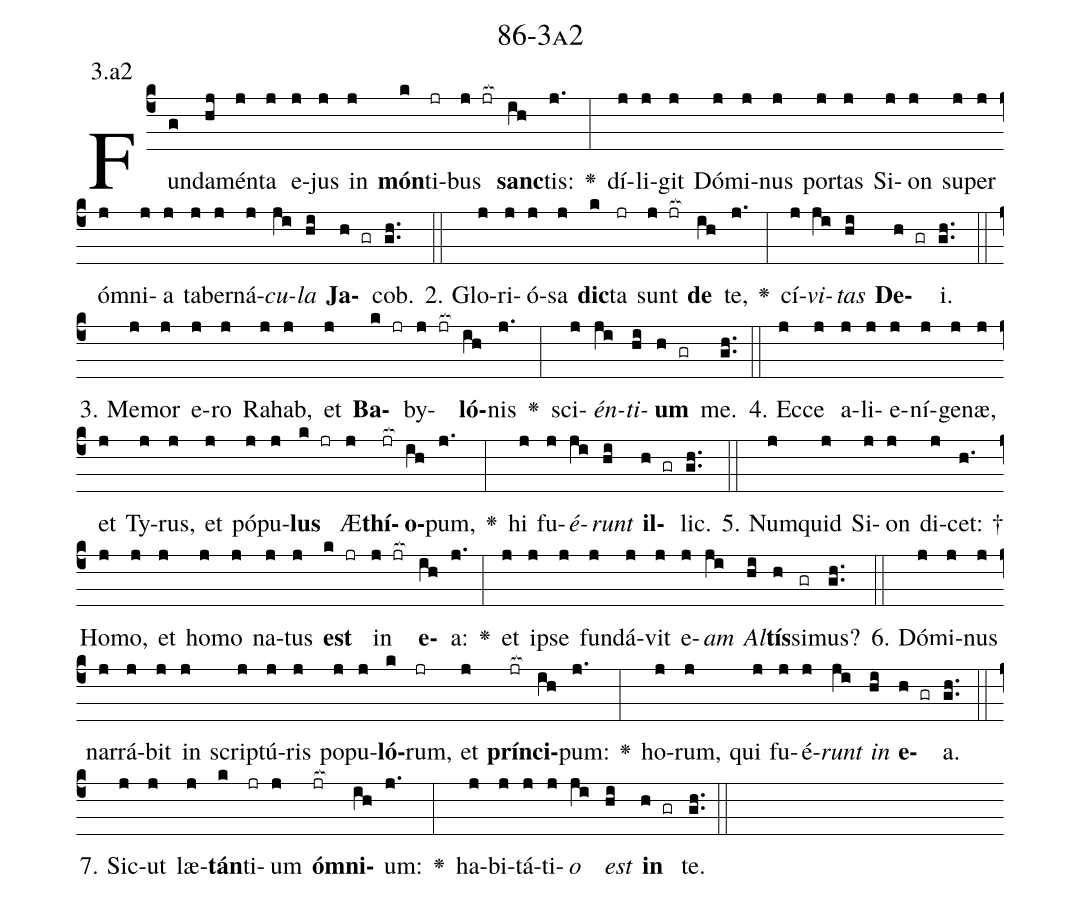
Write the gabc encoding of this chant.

name: 86-3a2;
annotation: 3.a2;
%%
(c4)Fun(g)da(hj)mén(j)ta(j) e(j)jus(j) in(j) <b>món</b>(k)ti(jr)bus(j jr[ocb:1{]) <b>sanc</b>(ih[ocb:0}])tis:(j.) <v>\greheightstar</v>(:) dí(j)li(j)git(j) Dó(j)mi(j)nus(j) por(j)tas(j) Si(j)on(j) su(j)per(j) óm(j)ni(j)a(j) ta(j)ber(j)ná(j)<i>cu</i>(ji)<i>la</i>(hi) <b>Ja</b>(h gr)cob.(gh..) (::)
2. Glo(j)ri(j)ó(j)sa(j) <b>dic</b>(k)ta(jr) sunt(j jr[ocb:1{]) <b>de</b>(ih[ocb:0}]) te,(j.) <v>\greheightstar</v>(:) cí(j)<i>vi</i>(ji)<i>tas</i>(hi) <b>De</b>(h gr)i.(gh..) (::)
3. Me(j)mor(j) e(j)ro(j) Ra(j)hab,(j) et(j) <b>Ba</b>(k jr)by(j jr[ocb:1{])<b>ló</b>(ih[ocb:0}])nis(j.) <v>\greheightstar</v>(:) sci(j)<i>én</i>(ji)<i>ti</i>(hi)<b>um</b>(h gr) me.(gh..) (::)
4. Ec(j)ce(j) a(j)li(j)e(j)ní(j)ge(j)næ,(j) et(j) Ty(j)rus,(j) et(j) pó(j)pu(j)<b>lus</b>(k jr) Æ(j)<b>thí</b>(jr[ocb:1{])<b>o</b>(ih[ocb:0}])pum,(j.) <v>\greheightstar</v>(:) hi(j) fu(j)<i>é</i>(ji)<i>runt</i>(hi) <b>il</b>(h gr)lic.(gh..) (::)
5. Num(j)quid(j) Si(j)on(j) di(j)cet: †(h.) Ho(j)mo,(j) et(j) ho(j)mo(j) na(j)tus(j) <b>est</b>(k jr) in(j jr[ocb:1{]) <b>e</b>(ih[ocb:0}])a:(j.) <v>\greheightstar</v>(:) et(j) ip(j)se(j) fun(j)dá(j)vit(j) e(j)<i>am</i>(ji) <i>Al</i>(hi)<b>tís</b>(h)si(gr)mus?(gh..) (::)
6. Dó(j)mi(j)nus(j) nar(j)rá(j)bit(j) in(j) scrip(j)tú(j)ris(j) po(j)pu(j)<b>ló</b>(k)rum,(jr) et(j) <b>prín</b>(jr[ocb:1{])<b>ci</b>(ih[ocb:0}])pum:(j.) <v>\greheightstar</v>(:) ho(j)rum,(j) qui(j) fu(j)é(j)<i>runt</i>(ji) <i>in</i>(hi) <b>e</b>(h gr)a.(gh..) (::)
7. Sic(j)ut(j) læ(j)<b>tán</b>(k)ti(jr)um(j) <b>óm</b>(jr[ocb:1{])<b>ni</b>(ih[ocb:0}])um:(j.) <v>\greheightstar</v>(:) ha(j)bi(j)tá(j)ti(j)<i>o</i>(ji) <i>est</i>(hi) <b>in</b>(h gr) te.(gh..) (::)
